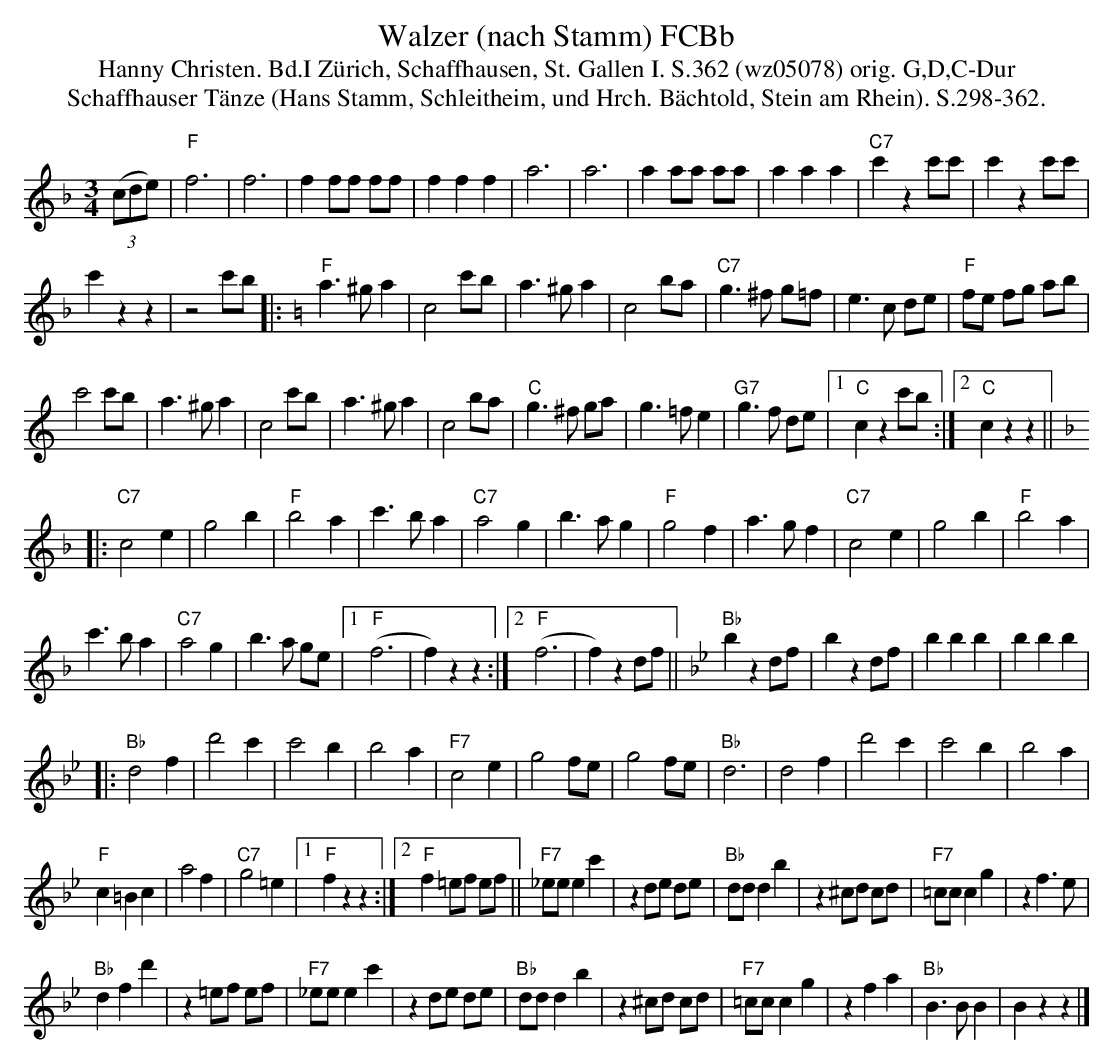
X:1
T: Walzer (nach Stamm) FCBb
T:Hanny Christen. Bd.I Zürich, Schaffhausen, St. Gallen I. S.362 (wz05078) orig. G,D,C-Dur
T: Schaffhauser T\"anze (Hans Stamm, Schleitheim, und Hrch. B\"achtold, Stein am Rhein). S.298-362.
M:3/4
L:1/4
K:F %%MIDI gchordon
((3c/d/e/) | "F"f3 | f3 | f f/f/ f/f/ | fff | a3 | a3 | a a/a/ a/a/ | aaa | "C7"c'z c'/c'/ |  c'z c'/c'/ |
c'zz |  z2 c'/b/ |: [K:C] "F"a>^ga | c2 c'/b/ | a>^ga | c2b/a/ | "C7"g>^f g/=f/ | e>c d/e/ | "F"f/e/ f/g/ a/b/ |
c'2c'/b/ | a>^ga | c2c'/b/ | a>^ga | c2b/a/ | "C"g>^f g/a/ | g>=fe | "G7"g>f d/e/|1 "C"czc'/b/ :|2 "C"czz ||
[K:F] |:"C7"c2e | g2b | "F"b2a | c'>ba | "C7"a2g | b>ag | "F"g2f | a>gf | "C7"c2e | g2b | "F"b2a |
c'>b a | "C7"a2g | b>a g/e/ |1 ("F"f3 | f)zz :|2  ("F"f3 | f)zd/f/ || [K:Bb] "Bb"bzd/f/ | bzd/f/ | bbb | bbb |
|: "Bb"d2f | d'2c' | c'2b | b2a | "F7"c2e | g2f/e/ | g2f/e/ | "Bb"d3 | d2f | d'2c' | c'2b | b2a |
"F"c=Bc | a2f | "C7"g2=e |1 "F"fzz :|2 "F"f =e/f/ e/f/ || "F7"_e/e/ ec' | z d/e/ d/e/ | "Bb"d/d/db | z ^c/d/ c/d/ | "F7"=c/c/cg | zf>e |
"Bb"dfd' | z=e/f/ e/f/ | "F7"_e/e/ ec' | zd/e/ d/e/ | "Bb"d/d/db |  z ^c/d/ c/d/ | "F7"=c/c/cg | zfa | "Bb"B>BB | Bzz |]
